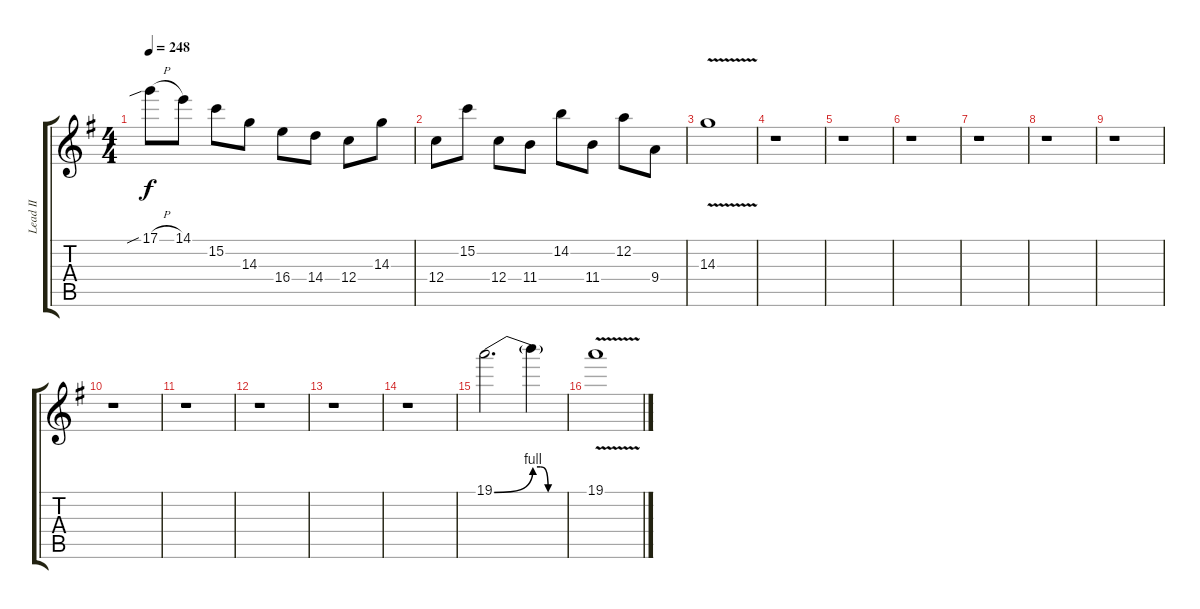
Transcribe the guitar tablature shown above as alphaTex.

\track ("Lead II" "Lead II") {instrument overdrivenguitar}
\staff {score tabs}
\tuning (D4 A3 F3 C3 G2 D2) {hide}
\ts (4 4)
\tempo 248
\clef g2
\ks g
17.1{sib h}.8{dy f} 14.1.8 15.2.8 14.3.8 16.4.8 14.4.8 12.4.8 14.3.8 |
12.4.8 15.2.8 12.4.8 11.4.8 14.2.8 11.4.8 12.2.8 9.4.8 |
14.3{v}.1 |
r.1 |
r.1 |
r.1 |
r.1 |
r.1 |
r.1 |
r.1 |
r.1 |
r.1 |
r.1 |
r.1 |
19.1{be (bend 0 0 60 4)}.2{d} 19.1{be (custom 0 4 15 4 30 0 60 0) t}.4 |
19.1{v}.1
